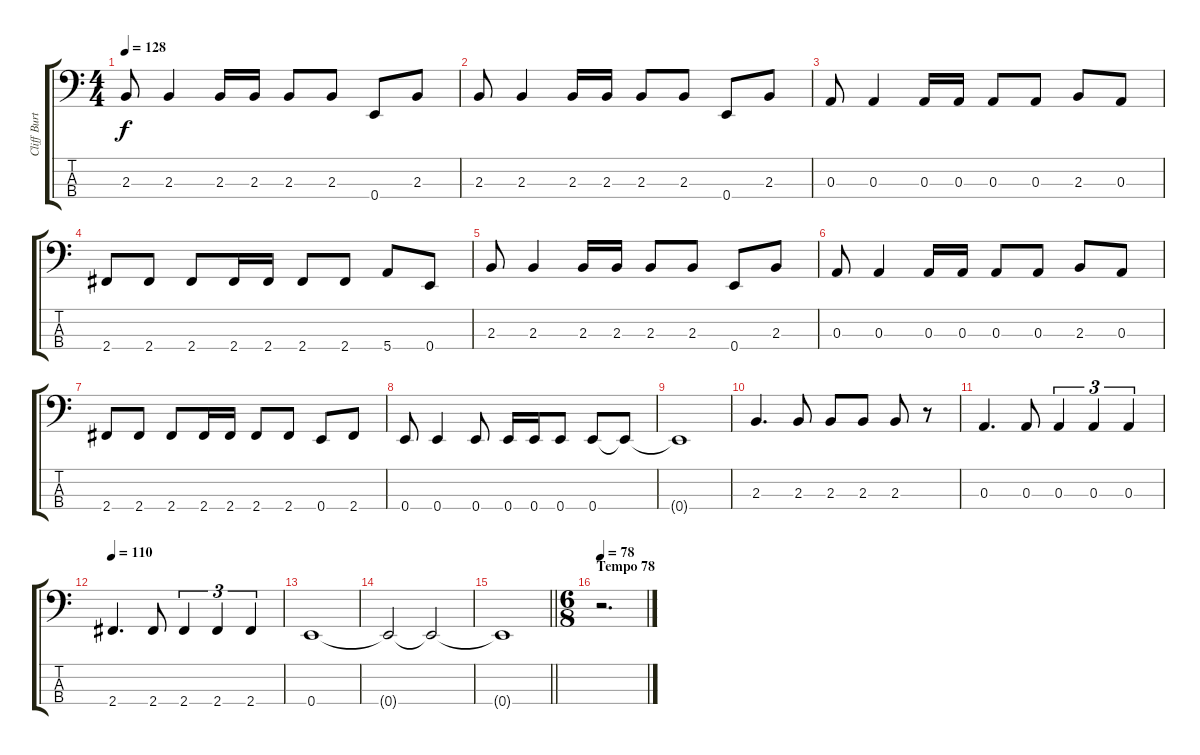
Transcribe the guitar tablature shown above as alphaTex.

\track ("Cliff Burton (Bass)" "Cliff Burt") {instrument electricbassfinger}
\staff {score tabs}
\tuning (G2 D2 A1 E1) {hide}
\ts (4 4)
\tempo 128
\clef f4
\ks c
2.3.8{dy f} 2.3.4 2.3.16 2.3.16 2.3.8 2.3.8 0.4.8 2.3.8 |
2.3.8 2.3.4 2.3.16 2.3.16 2.3.8 2.3.8 0.4.8 2.3.8 |
0.3.8 0.3.4 0.3.16 0.3.16 0.3.8 0.3.8 2.3.8 0.3.8 |
2.4.8 2.4.8 2.4.8 2.4.16 2.4.16 2.4.8 2.4.8 5.4.8 0.4.8 |
2.3.8 2.3.4 2.3.16 2.3.16 2.3.8 2.3.8 0.4.8 2.3.8 |
0.3.8 0.3.4 0.3.16 0.3.16 0.3.8 0.3.8 2.3.8 0.3.8 |
2.4.8 2.4.8 2.4.8 2.4.16 2.4.16 2.4.8 2.4.8 0.4.8 2.4.8 |
0.4.8 0.4.4 0.4.8 0.4.16 0.4.16 0.4.8 0.4.8 0.4{t}.8 |
0.4{t}.1 |
2.3.4{d} 2.3.8 2.3.8 2.3.8 2.3.8 r.8 |
0.3.4{d} 0.3.8 0.3.4{tu (3 2)} 0.3.4{tu (3 2)} 0.3.4{tu (3 2)} |
\tempo 110
2.4.4{d} 2.4.8 2.4.4{tu (3 2)} 2.4.4{tu (3 2)} 2.4.4{tu (3 2)} |
0.4.1 |
0.4{t}.2 0.4{t}.2 |
\barLineRight lightlight
0.4{t}.1 |
\ts (6 8)
\section ("" "Tempo 78")
\tempo 78
r.2{d}
